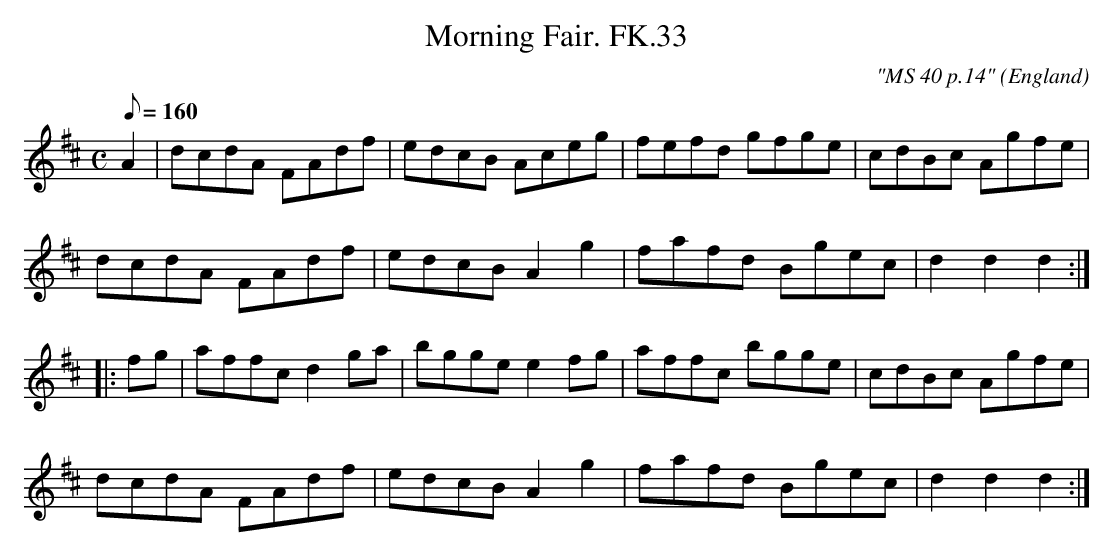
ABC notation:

X:1
T:Morning Fair. FK.33
M:C
L:1/8
Q:160
C:"MS 40 p.14"
O:England
K:D
A2 |dcdA FAdf | edcB Aceg | fefd gfge | cdBc Agfe |!
 dcdA FAdf | edcB A2g2 | fafd Bgec | d2 d2 d2 :|:!
fg |affc d2ga | bgge e2 fg | affc bgge | cdBc Agfe |!
dcdA FAdf | edcB A2g2 | fafd Bgec | d2 d2 d2 :|]
